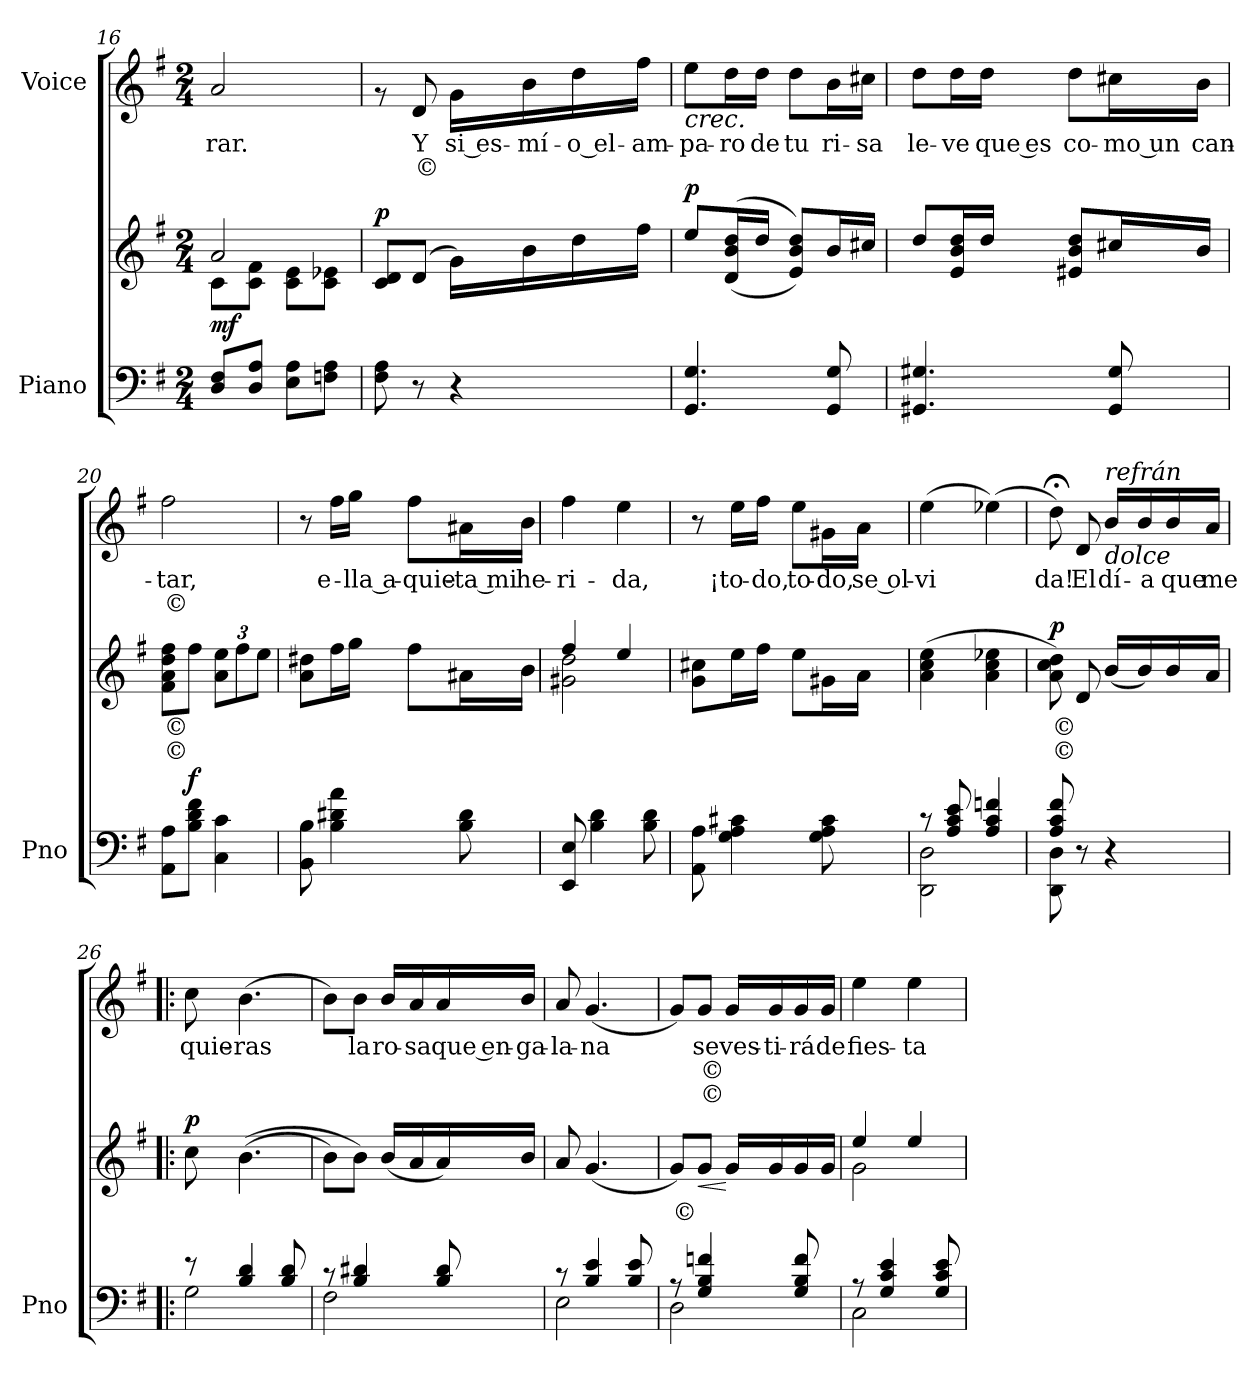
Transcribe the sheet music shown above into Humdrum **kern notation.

**kern	**kern	**text	**text	**dynam	**kern	**text	**text	**text
*part2	*part2	*part2	*part2	*part2	*part1	*part1	*part1	*part1
*staff3	*staff2	*staff2	*staff2	*staff2/3	*staff1	*staff1	*staff1	*staff1
*I"Piano	*	*	*	*	*I"Voice	*	*	*
*I'Pno	*	*	*	*	*	*	*	*
*clefF4	*clefG2	*	*	*	*clefG2	*	*	*
*k[f#]	*k[f#]	*	*	*	*k[f#]	*	*	*
*M2/4	*M2/4	*	*	*	*M2/4	*	*	*
=16	=16	=16	=16	=16	=16	=16	=16	=16
*	*^	*	*	*	*	*	*	*
!	!	!	!	!	!LO:DY:a=2	!	!	!	!
8D/ 8F#/L	2a/	8c\L	.	.	mf	2a/	-rar.	.	.
8D/ 8A/J	.	8c\ 8f#\J	.	.	.	.	.	.	.
8E\ 8A\L	.	8c\ 8e\L	.	.	.	.	.	.	.
8Fn\ 8A\J	.	8c\ 8e-X\J	.	.	.	.	.	.	.
!!LO:LB:g=z
=17	=17	=17	=17	=17	=17	=17	=17	=17	=17
!	!	!	!	!	!LO:DY:b	!	!	!	!
*	*v	*v	*	*	*	*	*	*	*
8F#\ 8A\	8c/ 8d/L	.	.	p	8rg	.	.	.
8r	(8d/J	.	.	.	8d/	Y	©	.
4r	16g\LL)	.	.	.	16g\LL	si es-	.	.
.	16b\	.	.	.	16b\	-mí-	.	.
.	16dd\	.	.	.	16dd\	-o el-	.	.
.	16ff#\JJ	.	.	.	16ff#\JJ	-am-	.	.
=18	=18	=18	=18	=18	=18	=18	=18	=18
!	!	!	!	!	!LO:TX:b:i:t=crec.	!	!	!
!	!	!	!	!LO:DY:b	!	!	!	!
4.GG/ 4.G/	8ee/L	.	.	p	8ee\L	-pa-	.	.
.	((16d/ 16b/ 16dd/L	.	.	.	16dd\L	-ro	.	.
.	16dd/JJ	.	.	.	16dd\JJ	de	.	.
.	8e/ 8b/ 8dd/L))	.	.	.	8dd\L	tu	.	.
8GG/ 8G/	16b/L	.	.	.	16b\L	ri-	.	.
.	16cc#X/JJ	.	.	.	16cc#X\JJ	-sa	.	.
=19	=19	=19	=19	=19	=19	=19	=19	=19
4.GG#X/ 4.G#X/	8dd/L	.	.	.	8dd\L	le-	.	.
.	16e/ 16b/ 16dd/L	.	.	.	16dd\L	-ve	.	.
.	16dd/JJ	.	.	.	16dd\JJ	que es	.	.
.	8e#X/ 8b/ 8dd/L	.	.	.	8dd\L	co-	.	.
8GG#/ 8G#/	16cc#X/L	.	.	.	16cc#X\L	-mo un	.	.
.	16b/JJ	.	.	.	16b\JJ	can-	.	.
!!LO:LB:g=z
=20	=20	=20	=20	=20	=20	=20	=20	=20
8AA\ 8A\L	8f#\ 8a\ 8dd\ 8ff#\L	©	©	.	2ff#\	-tar,	©	.
!	!	!	!	!LO:DY:a=2	!	!	!	!
8B\ 8d\ 8f#\J	8ff#\J	.	.	f	.	.	.	.
*	*Xbrackettup	*	*	*	*	*	*	*
4C\ 4c\	12a\ 12ee\L	.	.	.	.	.	.	.
.	12ff#\	.	.	.	.	.	.	.
.	12ee\J	.	.	.	.	.	.	.
=21	=21	=21	=21	=21	=21	=21	=21	=21
8BB\ 8B\	8a\ 8dd#X\L	.	.	.	8r	.	.	.
4B\ 4d#X\ 4a\	16ff#\L	.	.	.	16ff#\LL	e-	.	.
.	16gg\JJ	.	.	.	16gg\JJ	-lla a-	.	.
.	8ff#\L	.	.	.	8ff#\L	-quie-	.	.
8B\ 8d#\	16a#X\L	.	.	.	16a#X\L	-ta mi	.	.
.	16b\JJ	.	.	.	16b\JJ	he-	.	.
=22	=22	=22	=22	=22	=22	=22	=22	=22
*	*^	*	*	*	*	*	*	*
8EE/ 8E/	4ff#/	2g#X\ 2dd\	.	.	.	4ff#\	-ri-	.	.
4B\ 4d\	.	.	.	.	.	.	.	.	.
.	4ee/	.	.	.	.	4ee\	-da,	.	.
8B\ 8d\	.	.	.	.	.	.	.	.	.
*	*v	*v	*	*	*	*	*	*	*
=23	=23	=23	=23	=23	=23	=23	=23	=23
8AA\ 8A\	8g\ 8cc#X\L	.	.	.	8r	.	.	.
4G\ 4A\ 4c#X\	16ee\L	.	.	.	16ee\LL	¡to-	.	.
.	16ff#\JJ	.	.	.	16ff#\JJ	-do,	.	.
.	8ee\L	.	.	.	8ee\L	to-	.	.
8G\ 8A\ 8c#\	16g#X\L	.	.	.	16g#X\L	-do,	.	.
.	16a\JJ	.	.	.	16a\JJ	se ol-	.	.
=24	=24	=24	=24	=24	=24	=24	=24	=24
*^	*	*	*	*	*	*	*	*
8r	2DD\ 2D\	(4a\ 4cc\ 4ee\	.	.	.	(4ee\	-vi	.	.
8A/ 8c/ 8e/	.	.	.	.	.	.	.	.	.
4A/ 4c/ 4fn/	.	4a\ 4cc\ 4ee-X\	.	.	.	(4ee-X\)	.	.	.
!!LO:PB:g=z
=25	=25	=25	=25	=25	=25	=25	=25	=25	=25
!	!	!	!	!	!LO:DY:b	!	!	!	!
8A/ 8c/ 8f#/	8DD\ 8D\	8a\ 8cc\ 8dd\)	©	©	p	8dd;<\)	da!	.	.
8r	4.ryy	8d/	.	.	.	8d/	El	.	.
!	!	!	!	!	!	!LO:TX:b:i:t=dolce	!	!	!
!	!	!	!	!	!	!LO:TX:a:i:t=refrán	!	!	!
4r	.	(16b/LL	.	.	.	16b/LL	dí-	.	.
.	.	16b/)	.	.	.	16b/	-a	.	.
.	.	16b/	.	.	.	16b/	que	.	.
.	.	16a/JJ	.	.	.	16a/JJ	me	.	.
=26!|:	=26!|:	=26!|:	=26!|:	=26!|:	=26!|:	=26!|:	=26!|:	=26!|:	=26!|:
!	!	!	!	!	!LO:DY:b	!	!	!	!
8r	2G\	8cc\	.	.	p	8cc\	quie-	.	.
4B/ 4d/	.	((4.b\	.	.	.	(4.b\	-ras	.	.
8B/ 8d/	.	.	.	.	.	.	.	.	.
=27	=27	=27	=27	=27	=27	=27	=27	=27	=27
8r	2F#\	8b\L)	.	.	.	8b\L)	.	.	.
4B/ 4d#X/	.	8b\J)	.	.	.	8b\J	la	.	.
.	.	(16b/LL	.	.	.	16b/LL	ro-	.	.
.	.	16a/	.	.	.	16a/	-sa	.	.
8B/ 8d#/	.	16a/)	.	.	.	16a/	que en-	.	.
.	.	16b/JJ	.	.	.	16b/JJ	-ga-	.	.
=28	=28	=28	=28	=28	=28	=28	=28	=28	=28
8r	2E\	8a/	.	.	.	8a/	-la-	.	.
4B/ 4e/	.	(4.g/	.	.	.	(4.g/	-na	.	.
8B/ 8e/	.	.	.	.	.	.	.	.	.
!!LO:LB:g=z
=29	=29	=29	=29	=29	=29	=29	=29	=29	=29
8r	2D\	8g/L)	©	.	.	8g/L)	.	.	.
!	!	!	!	!	!LO:HP:b	!	!	!	!
4G/ 4B/ 4fn/	.	8g/J	.	.	<	8g/J	se	©	©
.	.	16g/LL	.	.	[	16g/LL	ves-	.	.
.	.	16g/	.	.	.	16g/	-ti-	.	.
8G/ 8B/ 8f/	.	16g/	.	.	.	16g/	-rá	.	.
.	.	16g/JJ	.	.	.	16g/JJ	de	.	.
=30	=30	=30	=30	=30	=30	=30	=30	=30	=30
*	*	*^	*	*	*	*	*	*	*
8r	2C\	4ee/	2g\	.	.	.	4ee\	fies-	.	.
4G/ 4c/ 4e/	.	.	.	.	.	.	.	.	.	.
.	.	4ee/	.	.	.	.	4ee\	-ta	.	.
8G/ 8c/ 8e/	.	.	.	.	.	.	.	.	.	.
*v	*v	*	*	*	*	*	*	*	*	*
*	*v	*v	*	*	*	*	*	*	*
=	=	=	=	=	=	=	=	=
*-	*-	*-	*-	*-	*-	*-	*-	*-
